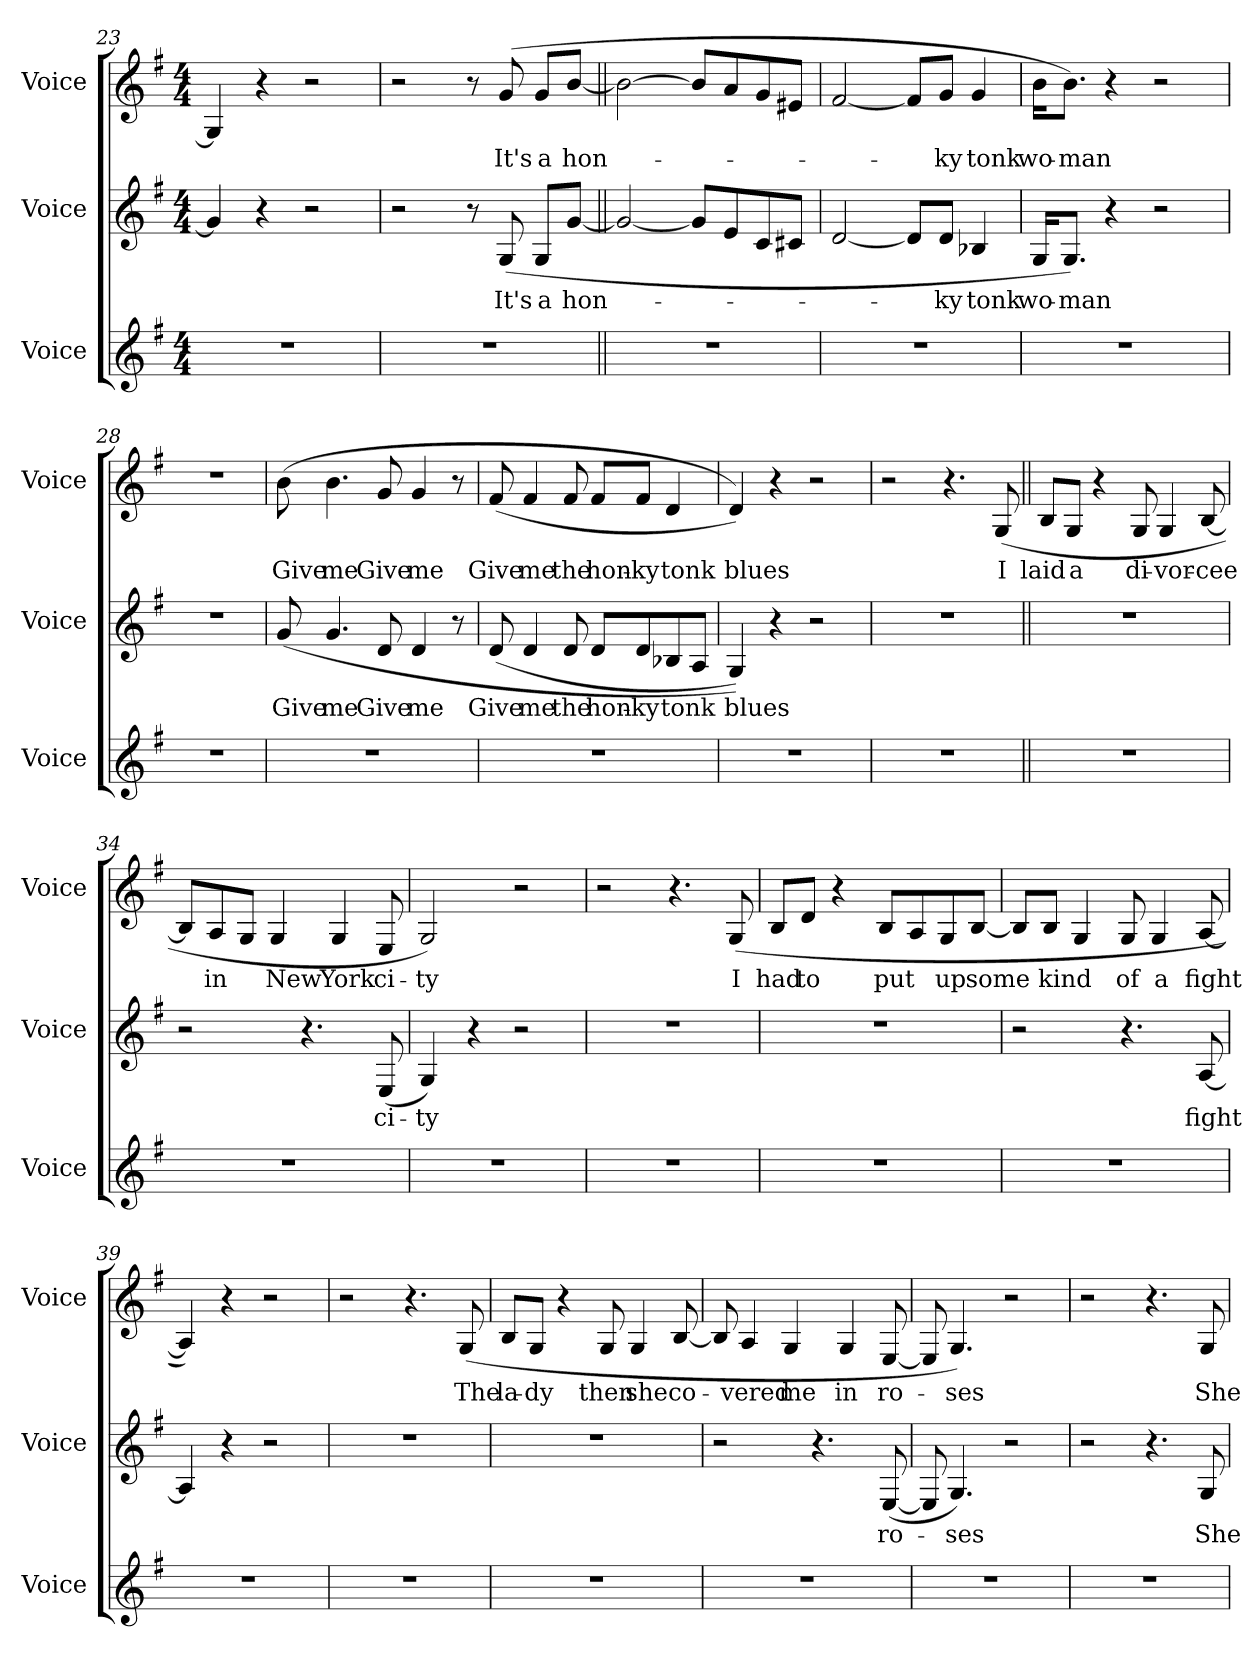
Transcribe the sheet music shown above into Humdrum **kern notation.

**kern	**kern	**text	**kern	**text
*part3	*part2	*part2	*part1	*part1
*staff3	*staff2	*staff2	*staff1	*staff1
*I"Voice	*I"Voice	*	*I"Voice	*
*I'Voice	*I'Voice	*	*I'Voice	*
*clefG2	*clefG2	*	*clefG2	*
*k[f#]	*k[f#]	*	*k[f#]	*
*G:	*G:	*	*G:	*
*M4/4	*M4/4	*	*M4/4	*
=23	=23	=23	=23	=23
1r	4g/]	.	4G/]	.
.	4r	.	4r	.
.	2r	.	2r	.
=24	=24	=24	=24	=24
1r	2r	.	2r	.
.	8r	.	8r	.
!	!	!LO:LY:b	!	!LO:LY:b
.	(>8G/	It's	(>8g/	It's
!	!	!LO:LY:b	!	!LO:LY:b
.	8G/L	a	8g/L	a
!	!	!LO:LY:b	!	!LO:LY:b
.	[8g/J	hon-	[8b/J	hon-
!!LO:LB:g=z
=25||	=25||	=25||	=25||	=25||
1r	2g/_	.	2b\_	.
.	8g/L]	.	8b/L]	.
.	8e/	.	8a/	.
.	8c/	.	8g/	.
.	8c#X/J	.	8e#X/J	.
=26	=26	=26	=26	=26
1r	[2d/	.	[2f#/	.
.	8d/L]	.	8f#/L]	.
!	!	!LO:LY:b	!	!LO:LY:b
.	8d/J	-ky	8g/J	-ky
!	!	!LO:LY:b	!	!LO:LY:b
.	4B-X/	tonk	4g/	tonk
=27	=27	=27	=27	=27
!	!	!LO:LY:b	!	!LO:LY:b
1r	16G/KL	wo-	16b\KL	wo-
!	!	!LO:LY:b	!	!LO:LY:b
.	8.G/J)	-man	8.b\J)	-man
.	4r	.	4r	.
.	2r	.	2r	.
=28	=28	=28	=28	=28
1r	1r	.	1r	.
=29	=29	=29	=29	=29
!	!	!LO:LY:b	!	!LO:LY:b
1r	(>8g/	Give	(>8b\	Give
!	!	!LO:LY:b	!	!LO:LY:b
.	4.g/	me	4.b\	me
!	!	!LO:LY:b	!	!LO:LY:b
.	8d/	Give	8g/	Give
!	!	!LO:LY:b	!	!LO:LY:b
.	4d/	me	4g/	me
.	8r	.	8r	.
!!LO:PB:g=z
=30	=30	=30	=30	=30
!	!	!LO:LY:b	!	!LO:LY:b
1r	(<8d/	Give	(<8f#/	Give
!	!	!LO:LY:b	!	!LO:LY:b
.	4d/	me	4f#/	me
!	!	!LO:LY:b	!	!LO:LY:b
.	8d/	the	8f#/	the
!	!	!LO:LY:b	!	!LO:LY:b
.	8d/L	hon-	8f#/L	hon-
!	!	!LO:LY:b	!	!LO:LY:b
.	8d/	-ky	8f#/J	-ky
!	!	!LO:LY:b	!	!LO:LY:b
.	8B-X/	tonk	4d/	tonk
.	8A/J	.	.	.
=31	=31	=31	=31	=31
!	!	!LO:LY:b	!	!LO:LY:b
1r	4G/))	blues	4d/))	blues
.	4r	.	4r	.
.	2r	.	2r	.
=32	=32	=32	=32	=32
1r	1r	.	2r	.
.	.	.	4.r	.
!	!	!	!	!LO:LY:b
.	.	.	(>8G/	I
=33||	=33||	=33||	=33||	=33||
!	!	!	!	!LO:LY:b
1r	1r	.	8B/L	laid
!	!	!	!	!LO:LY:b
.	.	.	8G/J	a
.	.	.	4r	.
!	!	!	!	!LO:LY:b
.	.	.	8G/	di-
!	!	!	!	!LO:LY:b
.	.	.	4G/	-vor-
!	!	!	!	!LO:LY:b
.	.	.	[8B/	-cee
!!LO:LB:g=z
=34	=34	=34	=34	=34
1r	2r	.	8B/L]	.
!	!	!	!	!LO:LY:b
.	.	.	8A/	in
.	.	.	8G/J	.
!	!	!	!	!LO:LY:b
.	.	.	4G/	New
.	4.r	.	.	.
!	!	!	!	!LO:LY:b
.	.	.	4G/	York
!	!	!LO:LY:b	!	!LO:LY:b
.	(<8E/	ci-	8E/	ci-
=35	=35	=35	=35	=35
!	!	!LO:LY:b	!	!LO:LY:b
1r	4G/)	-ty	2G/)	-ty
.	4r	.	.	.
.	2r	.	2r	.
=36	=36	=36	=36	=36
1r	1r	.	2r	.
.	.	.	4.r	.
!	!	!	!	!LO:LY:b
.	.	.	(>8G/	I
=37	=37	=37	=37	=37
!	!	!	!	!LO:LY:b
1r	1r	.	8B/L	had
!	!	!	!	!LO:LY:b
.	.	.	8d/J	to
.	.	.	4r	.
!	!	!	!	!LO:LY:b
.	.	.	8B/L	put
.	.	.	8A/	.
!	!	!	!	!LO:LY:b
.	.	.	8G/	up
!	!	!	!	!LO:LY:b
.	.	.	[8B/J	some
!!LO:LB:g=z
=38	=38	=38	=38	=38
1r	2r	.	8B/L]	.
!	!	!	!	!LO:LY:b
.	.	.	8B/J	kind
.	.	.	4G/	.
!	!	!	!	!LO:LY:b
.	4.r	.	8G/	of
!	!	!	!	!LO:LY:b
.	.	.	4G/	a
!	!	!LO:LY:b	!	!LO:LY:b
.	[8A/	fight	[8A/	fight
=39	=39	=39	=39	=39
1r	4A/]	.	4A/])	.
.	4r	.	4r	.
.	2r	.	2r	.
=40	=40	=40	=40	=40
1r	1r	.	2r	.
.	.	.	4.r	.
!	!	!	!	!LO:LY:b
.	.	.	(>8G/	The
=41	=41	=41	=41	=41
!	!	!	!	!LO:LY:b
1r	1r	.	8B/L	la-
!	!	!	!	!LO:LY:b
.	.	.	8G/J	-dy
.	.	.	4r	.
!	!	!	!	!LO:LY:b
.	.	.	8G/	then
!	!	!	!	!LO:LY:b
.	.	.	4G/	she
!	!	!	!	!LO:LY:b
.	.	.	[8B/	co-
=42	=42	=42	=42	=42
1r	2r	.	8B/]	.
!	!	!	!	!LO:LY:b
.	.	.	4A/	-vered
!	!	!	!	!LO:LY:b
.	.	.	4G/	me
.	4.r	.	.	.
!	!	!	!	!LO:LY:b
.	.	.	4G/	in
!	!	!LO:LY:b	!	!LO:LY:b
.	(<[8E/	ro-	[8E/	ro-
!!LO:PB:g=z
=43	=43	=43	=43	=43
1r	8E/]	.	8E/]	.
!	!	!LO:LY:b	!	!LO:LY:b
.	4.G/)	-ses	4.G/)	-ses
.	2r	.	2r	.
=44	=44	=44	=44	=44
1r	2r	.	2r	.
.	4.r	.	4.r	.
!	!	!LO:LY:b	!	!LO:LY:b
.	8G/	She	8G/	She
=	=	=	=	=
*-	*-	*-	*-	*-
